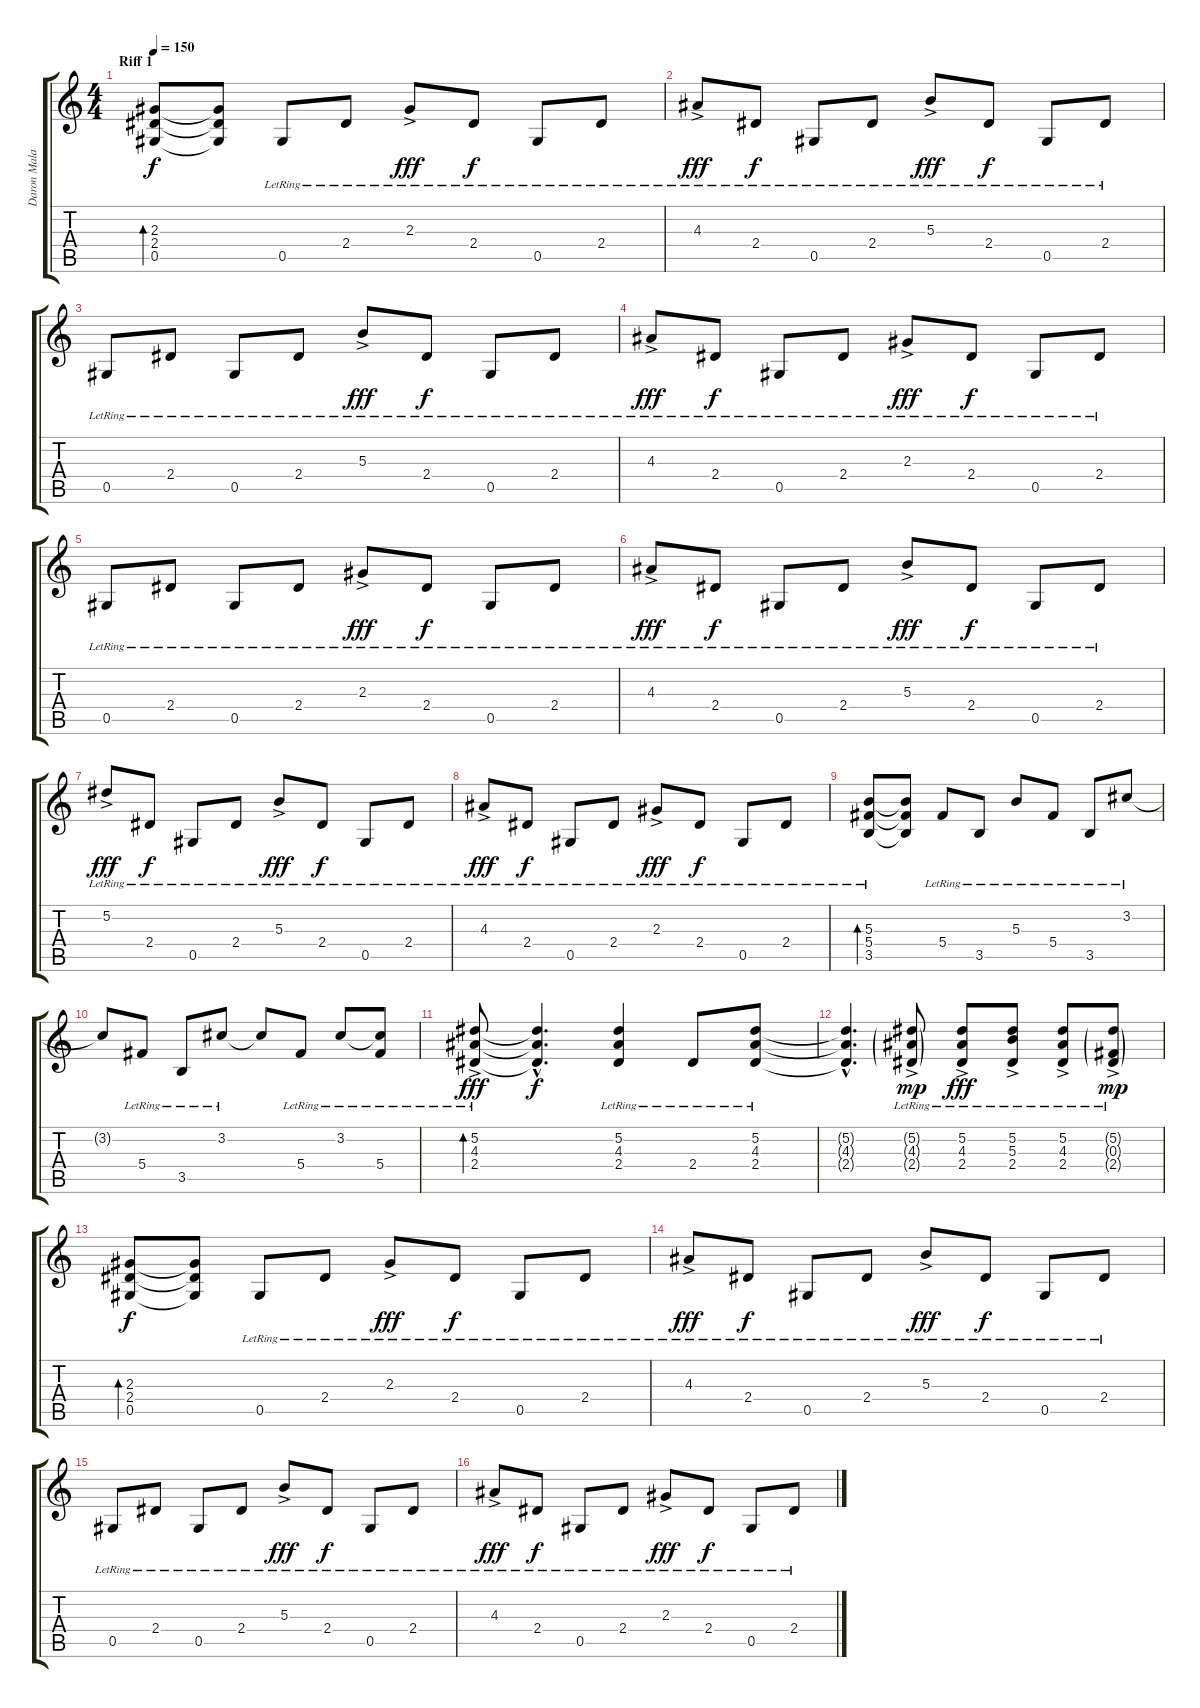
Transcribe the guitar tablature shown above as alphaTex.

\track ("Daron Malakian" "Daron Mala") {instrument electricguitarjazz}
\staff {score tabs}
\tuning (Eb4 Bb3 Gb3 Db3 Ab2 Db2) {hide}
\ts (4 4)
\section ("" "Riff 1")
\tempo 150
\clef g2
\ks c
(2.3 2.4 0.5).8{bd 120 dy f instrument electricguitarjazz} (2.3{t} 2.4{t} 0.5{t}).8 0.5{lr}.8 2.4{lr}.8 2.3{ac lr}.8{dy fff} 2.4{lr}.8{dy f} 0.5{lr}.8 2.4{lr}.8 |
4.3{ac lr}.8{dy fff} 2.4{lr}.8{dy f} 0.5{lr}.8 2.4{lr}.8 5.3{ac lr}.8{dy fff} 2.4{lr}.8{dy f} 0.5{lr}.8 2.4{lr}.8 |
0.5{lr}.8 2.4{lr}.8 0.5{lr}.8 2.4{lr}.8 5.3{ac lr}.8{dy fff} 2.4{lr}.8{dy f} 0.5{lr}.8 2.4{lr}.8 |
4.3{ac lr}.8{dy fff} 2.4{lr}.8{dy f} 0.5{lr}.8 2.4{lr}.8 2.3{ac lr}.8{dy fff} 2.4{lr}.8{dy f} 0.5{lr}.8 2.4{lr}.8 |
0.5{lr}.8 2.4{lr}.8 0.5{lr}.8 2.4{lr}.8 2.3{ac lr}.8{dy fff} 2.4{lr}.8{dy f} 0.5{lr}.8 2.4{lr}.8 |
4.3{ac lr}.8{dy fff} 2.4{lr}.8{dy f} 0.5{lr}.8 2.4{lr}.8 5.3{ac lr}.8{dy fff} 2.4{lr}.8{dy f} 0.5{lr}.8 2.4{lr}.8 |
5.2{ac lr}.8{dy fff} 2.4{lr}.8{dy f} 0.5{lr}.8 2.4{lr}.8 5.3{ac lr}.8{dy fff} 2.4{lr}.8{dy f} 0.5{lr}.8 2.4{lr}.8 |
4.3{ac lr}.8{dy fff} 2.4{lr}.8{dy f} 0.5{lr}.8 2.4{lr}.8 2.3{ac lr}.8{dy fff} 2.4{lr}.8{dy f} 0.5{lr}.8 2.4{lr}.8 |
(5.3{lr} 5.4{lr} 3.5{lr}).8{bd 240} (5.3{t} 5.4{t} 3.5{t}).8 5.4{lr}.8 3.5{lr}.8 5.3{lr}.8 5.4{lr}.8 3.5{lr}.8 3.2{lr}.8 |
3.2{t}.8 5.4{lr}.8 3.5{lr}.8 3.2{lr}.8 3.2{t}.8 5.4{lr}.8 3.2{lr}.8 (3.2{t} 5.4{lr}).8 |
(5.2{lr} 4.3{lr} 2.4{ac lr}).8{bd 240 dy fff} (5.2{hac t} 4.3{hac t} 2.4{hac t}).4{d dy f} (5.2{lr} 4.3{lr} 2.4{lr}).4 2.4{lr}.8 (5.2{lr} 4.3{lr} 2.4{lr}).8 |
(5.2{hac t} 4.3{hac t} 2.4{hac t}).4{d} (5.2{g lr} 4.3{g lr} 2.4{g ac lr}).8{dy mp} (5.2{lr} 4.3{ac lr} 2.4{lr}).8{dy fff} (5.2{lr} 5.3{ac lr} 2.4{lr}).8 (5.2{lr} 4.3{ac lr} 2.4{lr}).8 (5.2{g lr} 0.3{g ac lr} 2.4{g lr}).8{dy mp} |
(2.3 2.4 0.5).8{bd 120 dy f instrument electricguitarjazz} (2.3{t} 2.4{t} 0.5{t}).8 0.5{lr}.8 2.4{lr}.8 2.3{ac lr}.8{dy fff} 2.4{lr}.8{dy f} 0.5{lr}.8 2.4{lr}.8 |
4.3{ac lr}.8{dy fff} 2.4{lr}.8{dy f} 0.5{lr}.8 2.4{lr}.8 5.3{ac lr}.8{dy fff} 2.4{lr}.8{dy f} 0.5{lr}.8 2.4{lr}.8 |
0.5{lr}.8 2.4{lr}.8 0.5{lr}.8 2.4{lr}.8 5.3{ac lr}.8{dy fff} 2.4{lr}.8{dy f} 0.5{lr}.8 2.4{lr}.8 |
4.3{ac lr}.8{dy fff} 2.4{lr}.8{dy f} 0.5{lr}.8 2.4{lr}.8 2.3{ac lr}.8{dy fff} 2.4{lr}.8{dy f} 0.5{lr}.8 2.4{lr}.8
